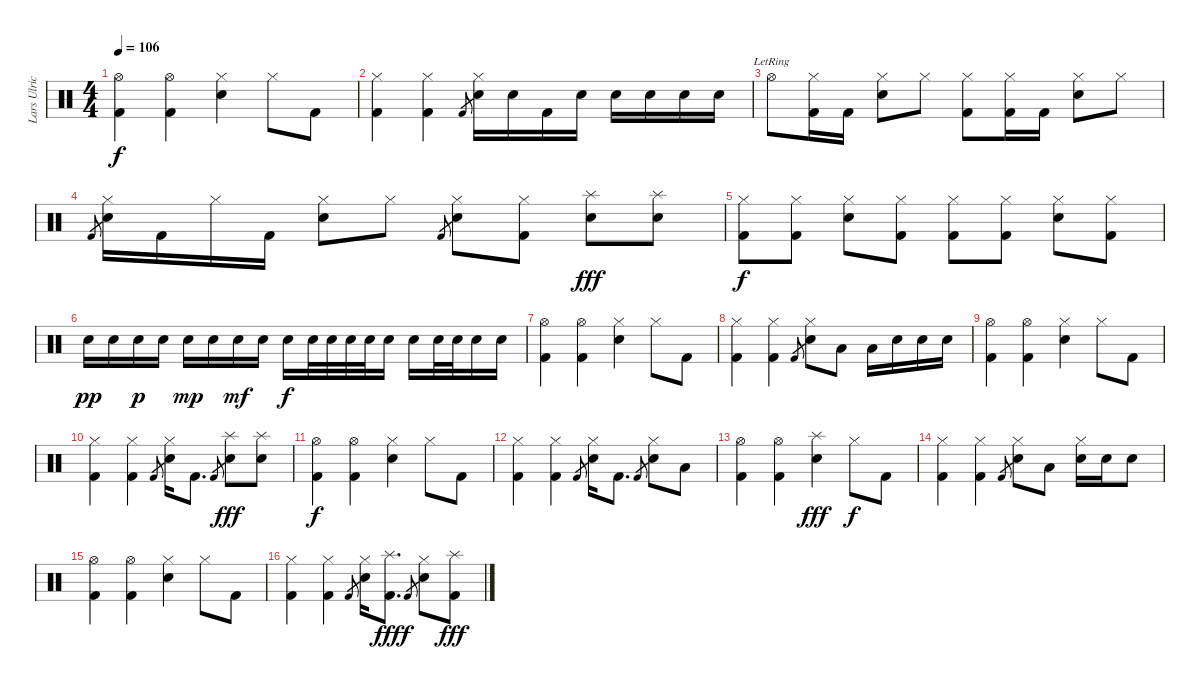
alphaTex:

\track ("Lars Ulrich" "Lars Ulric") {instrument percussion}
\staff {score}
\articulation defaults
\ts (4 4)
\tempo 106
\clef neutral
\ks c
("Hi-Hat (open)" "Kick (hit) 2").4{dy f} ("Hi-Hat (open)" "Kick (hit) 2").4 ("Hi-Hat (closed)" "Electric Snare (hit)").4 "Hi-Hat (closed)".8 "Kick (hit) 2".8 |
("Hi-Hat (closed)" "Kick (hit) 2").4 ("Hi-Hat (closed)" "Kick (hit) 2").4 "Kick (hit) 2".8{gr} ("Hi-Hat (closed)" "Electric Snare (hit)").16 "Electric Snare (hit)".16 "Kick (hit) 2".16 "Electric Snare (hit)".16 "Electric Snare (hit)".16 "Electric Snare (hit)".16 "Electric Snare (hit)".16 "Electric Snare (hit)".16 |
"Hi-Hat (open)"{lr}.8 ("Hi-Hat (closed)" "Kick (hit) 2").16 "Kick (hit) 2".16 ("Hi-Hat (closed)" "Electric Snare (hit)").8 "Hi-Hat (closed)".8 ("Hi-Hat (closed)" "Kick (hit) 2").8 ("Hi-Hat (closed)" "Kick (hit) 2").16 "Kick (hit) 2".16 ("Hi-Hat (closed)" "Electric Snare (hit)").8 "Hi-Hat (closed)".8 |
"Kick (hit) 2".8{gr} ("Hi-Hat (closed)" "Electric Snare (hit)").16 "Kick (hit) 2".16 "Hi-Hat (closed)".16 "Kick (hit) 2".16 ("Hi-Hat (closed)" "Electric Snare (hit)").8 "Hi-Hat (closed)".8 "Kick (hit) 2".8{gr} ("Hi-Hat (closed)" "Electric Snare (hit)").8 ("Hi-Hat (closed)" "Kick (hit) 2").8 ("Splash (hit)" "Electric Snare (hit)").8{dy fff} ("Splash (hit)" "Electric Snare (hit)").8 |
("Hi-Hat (closed)" "Kick (hit) 2").8{dy f} ("Hi-Hat (closed)" "Kick (hit) 2").8 ("Hi-Hat (closed)" "Electric Snare (hit)").8 ("Hi-Hat (closed)" "Kick (hit) 2").8 ("Hi-Hat (closed)" "Kick (hit) 2").8 ("Hi-Hat (closed)" "Kick (hit) 2").8 ("Hi-Hat (closed)" "Electric Snare (hit)").8 ("Hi-Hat (closed)" "Kick (hit) 2").8 |
"Electric Snare (hit)".16{dy pp} "Electric Snare (hit)".16 "Electric Snare (hit)".16{dy p} "Electric Snare (hit)".16 "Electric Snare (hit)".16{dy mp} "Electric Snare (hit)".16 "Electric Snare (hit)".16{dy mf} "Electric Snare (hit)".16 "Electric Snare (hit)".16{dy f} "Electric Snare (hit)".32 "Electric Snare (hit)".32 "Electric Snare (hit)".32 "Electric Snare (hit)".32 "Electric Snare (hit)".16 "Electric Snare (hit)".16 "Electric Snare (hit)".32 "Electric Snare (hit)".32 "Electric Snare (hit)".16 "Electric Snare (hit)".16 |
("Hi-Hat (open)" "Kick (hit) 2").4 ("Hi-Hat (open)" "Kick (hit) 2").4 ("Hi-Hat (closed)" "Electric Snare (hit)").4 "Hi-Hat (closed)".8 "Kick (hit) 2".8 |
("Hi-Hat (closed)" "Kick (hit) 2").4 ("Hi-Hat (closed)" "Kick (hit) 2").4 "Kick (hit) 2".8{gr} ("Hi-Hat (closed)" "Electric Snare (hit)").8 "Low Tom (hit)".8 "Low Tom (hit)".16 "Electric Snare (hit)".16 "Electric Snare (hit)".16 "Electric Snare (hit)".16 |
("Hi-Hat (open)" "Kick (hit) 2").4 ("Hi-Hat (open)" "Kick (hit) 2").4 ("Hi-Hat (closed)" "Electric Snare (hit)").4 "Hi-Hat (closed)".8 "Kick (hit) 2".8 |
("Hi-Hat (closed)" "Kick (hit) 2").4 ("Hi-Hat (closed)" "Kick (hit) 2").4 "Kick (hit) 2".8{gr} ("Hi-Hat (closed)" "Electric Snare (hit)").16 "Kick (hit) 2".8{d} "Kick (hit) 2".8{gr} ("Splash (hit)" "Electric Snare (hit)").8{dy fff} ("Splash (hit)" "Electric Snare (hit)").8 |
("Hi-Hat (open)" "Kick (hit) 2").4{dy f} ("Hi-Hat (open)" "Kick (hit) 2").4 ("Hi-Hat (closed)" "Electric Snare (hit)").4 "Hi-Hat (closed)".8 "Kick (hit) 2".8 |
("Hi-Hat (closed)" "Kick (hit) 2").4 ("Hi-Hat (closed)" "Kick (hit) 2").4 "Kick (hit) 2".8{gr} ("Hi-Hat (closed)" "Electric Snare (hit)").16 "Kick (hit) 2".8{d} "Kick (hit) 2".8{gr} ("Hi-Hat (closed)" "Electric Snare (hit)").8 "Low Tom (hit)".8 |
("Hi-Hat (open)" "Kick (hit) 2").4 ("Hi-Hat (open)" "Kick (hit) 2").4 ("Splash (hit)" "Electric Snare (hit)").4{dy fff} "Hi-Hat (closed)".8{dy f} "Kick (hit) 2".8 |
("Hi-Hat (closed)" "Kick (hit) 2").4 ("Hi-Hat (closed)" "Kick (hit) 2").4 "Kick (hit) 2".8{gr} ("Hi-Hat (closed)" "Electric Snare (hit)").8 "Low Tom (hit)".8 ("Hi-Hat (closed)" "Electric Snare (hit)").16 "Electric Snare (hit)".16 "Electric Snare (hit)".8 |
("Hi-Hat (open)" "Kick (hit) 2").4 ("Hi-Hat (open)" "Kick (hit) 2").4 ("Hi-Hat (closed)" "Electric Snare (hit)").4 "Hi-Hat (closed)".8 "Kick (hit) 2".8 |
("Hi-Hat (closed)" "Kick (hit) 2").4 ("Hi-Hat (closed)" "Kick (hit) 2").4 "Kick (hit) 2".8{gr} ("Hi-Hat (closed)" "Electric Snare (hit)").16 ("Splash (hit)" "Kick (hit) 2").8{d dy fff} "Kick (hit) 2".8{gr dy f} ("Hi-Hat (closed)" "Electric Snare (hit)").8 ("Splash (hit)" "Kick (hit) 2").8{dy fff}
